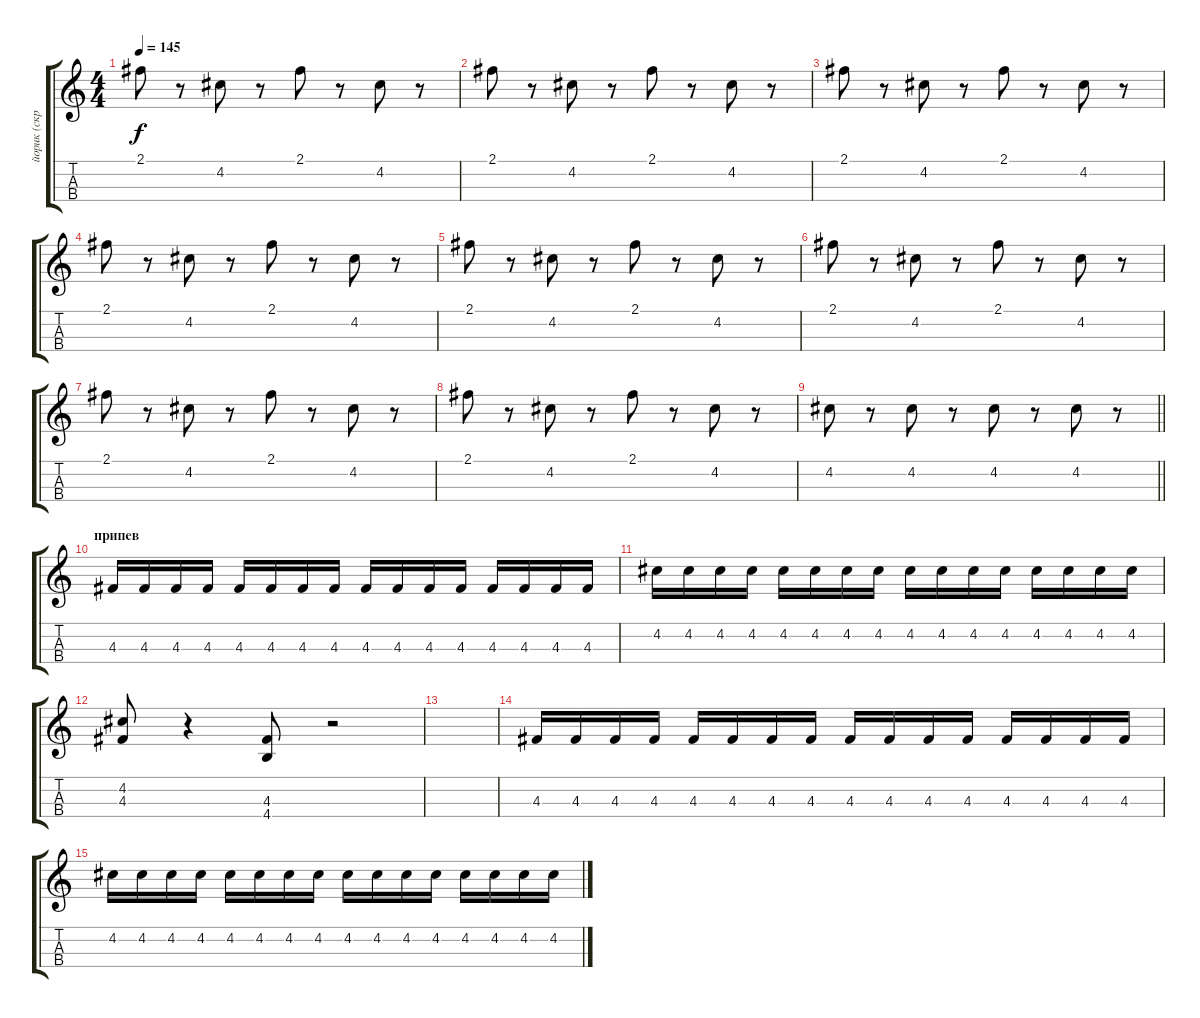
\track ("йорик (скрипка)" "йорик (скр") {instrument violin}
\staff {score tabs}
\tuning (E5 A4 D4 G3) {hide}
\ts (4 4)
\tempo 145
\clef g2
\ks c
2.1.8{dy f} r.8 4.2.8 r.8 2.1.8 r.8 4.2.8 r.8 |
2.1.8 r.8 4.2.8 r.8 2.1.8 r.8 4.2.8 r.8 |
2.1.8 r.8 4.2.8 r.8 2.1.8 r.8 4.2.8 r.8 |
2.1.8 r.8 4.2.8 r.8 2.1.8 r.8 4.2.8 r.8 |
2.1.8 r.8 4.2.8 r.8 2.1.8 r.8 4.2.8 r.8 |
2.1.8 r.8 4.2.8 r.8 2.1.8 r.8 4.2.8 r.8 |
2.1.8 r.8 4.2.8 r.8 2.1.8 r.8 4.2.8 r.8 |
2.1.8 r.8 4.2.8 r.8 2.1.8 r.8 4.2.8 r.8 |
\barLineRight lightlight
4.2.8 r.8 4.2.8 r.8 4.2.8 r.8 4.2.8 r.8 |
\section ("" "припев")
4.3.16{instrument violin} 4.3.16 4.3.16 4.3.16 4.3.16 4.3.16 4.3.16 4.3.16 4.3.16 4.3.16 4.3.16 4.3.16 4.3.16 4.3.16 4.3.16 4.3.16 |
4.2.16 4.2.16 4.2.16 4.2.16 4.2.16 4.2.16 4.2.16 4.2.16 4.2.16 4.2.16 4.2.16 4.2.16 4.2.16 4.2.16 4.2.16 4.2.16 |
(4.2 4.3).8 r.4 (4.3 4.4).8 r.2 |
|
4.3.16 4.3.16 4.3.16 4.3.16 4.3.16 4.3.16 4.3.16 4.3.16 4.3.16 4.3.16 4.3.16 4.3.16 4.3.16 4.3.16 4.3.16 4.3.16 |
4.2.16 4.2.16 4.2.16 4.2.16 4.2.16 4.2.16 4.2.16 4.2.16 4.2.16 4.2.16 4.2.16 4.2.16 4.2.16 4.2.16 4.2.16 4.2.16
